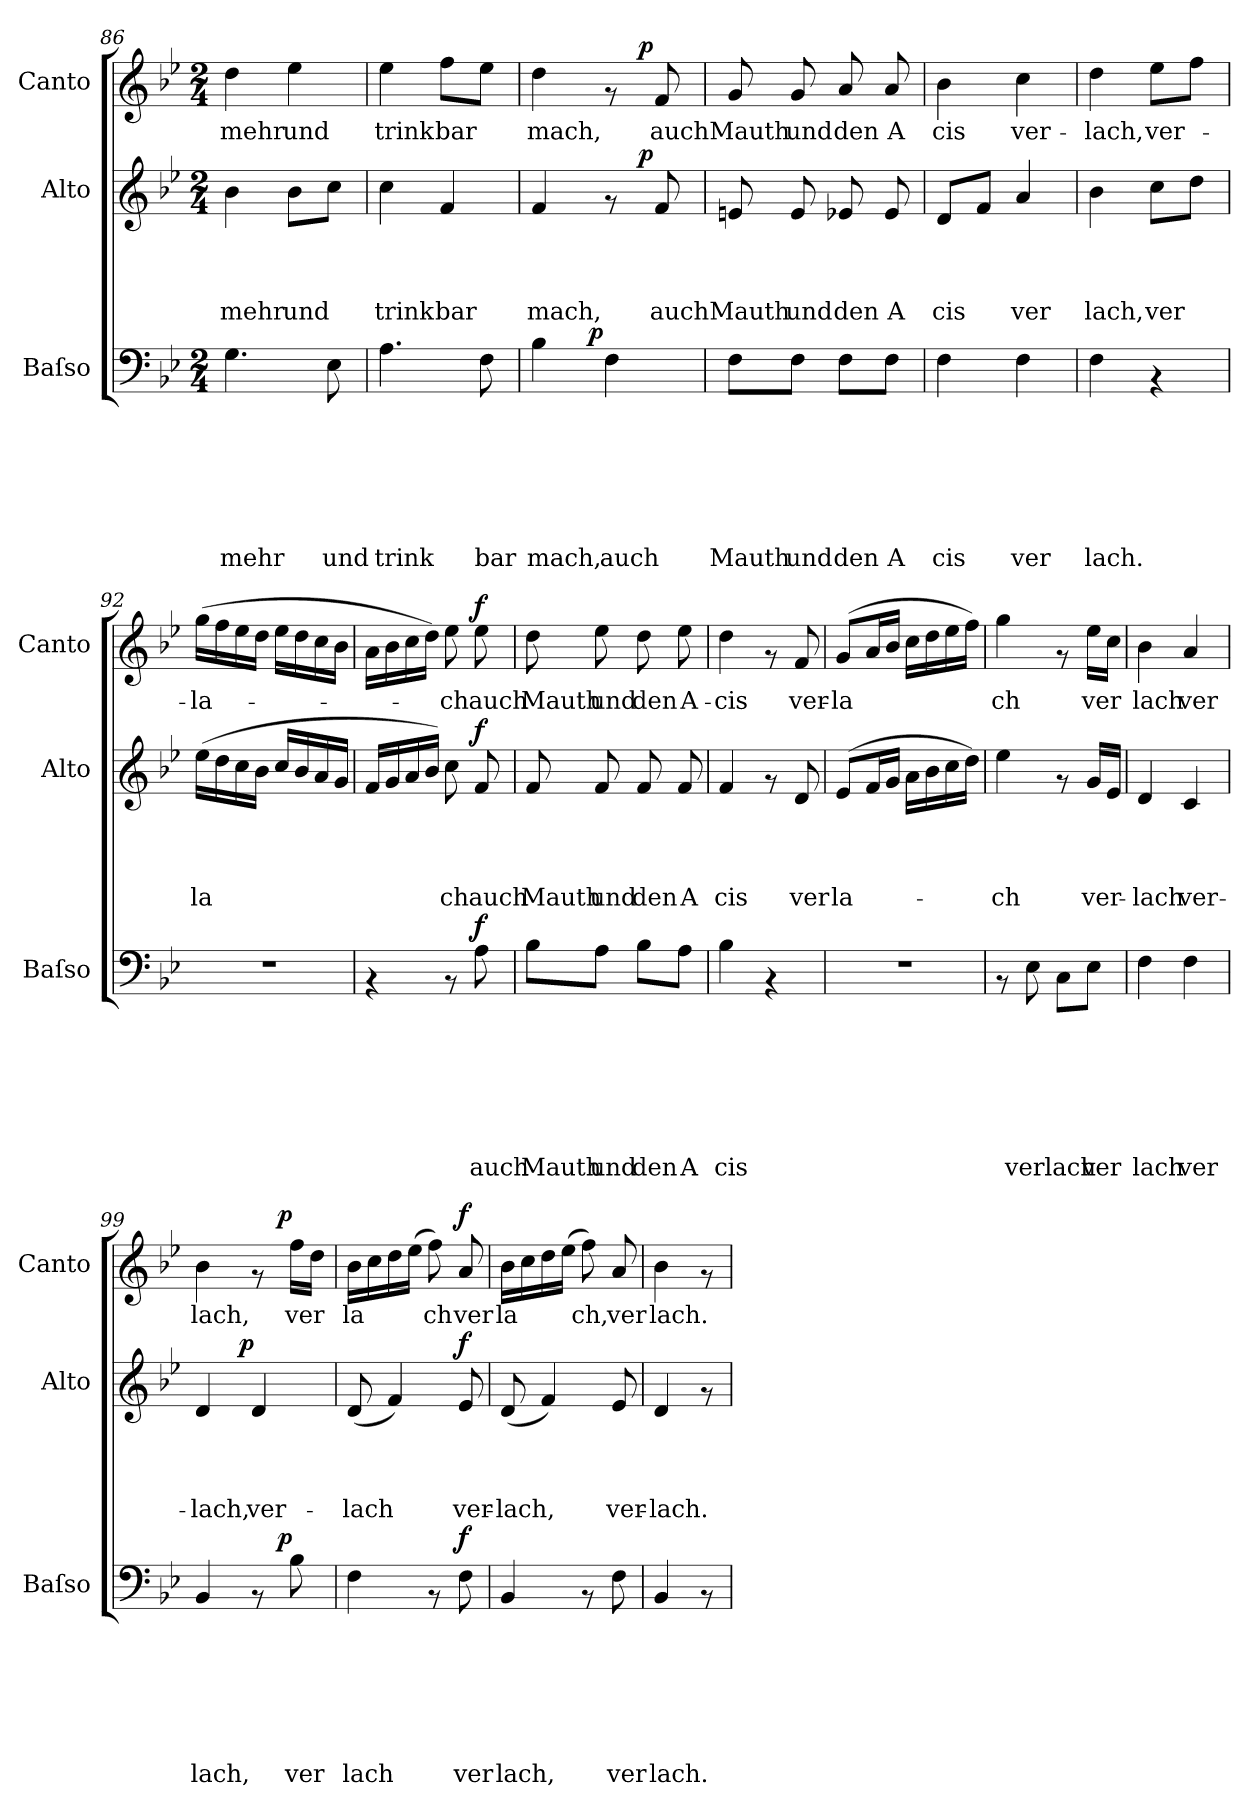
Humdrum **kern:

**kern	**text	**text	**text	**text	**text	**text	**text	**dynam	**kern	**text	**text	**text	**text	**dynam	**kern	**text	**dynam
*part3	*part3	*part3	*part3	*part3	*part3	*part3	*part3	*part3	*part2	*part2	*part2	*part2	*part2	*part2	*part1	*part1	*part1
*staff3	*staff3	*staff3	*staff3	*staff3	*staff3	*staff3	*staff3	*staff3	*staff2	*staff2	*staff2	*staff2	*staff2	*staff2	*staff1	*staff1	*staff1
*I"Baſso	*	*	*	*	*	*	*	*	*I"Alto	*	*	*	*	*	*I"Canto	*	*
*I'Baſso	*	*	*	*	*	*	*	*	*I'Alto	*	*	*	*	*	*I'Canto	*	*
*clefF4	*	*	*	*	*	*	*	*	*clefG2	*	*	*	*	*	*clefG2	*	*
*k[b-e-]	*	*	*	*	*	*	*	*	*k[b-e-]	*	*	*	*	*	*k[b-e-]	*	*
*B-:	*	*	*	*	*	*	*	*	*B-:	*	*	*	*	*	*B-:	*	*
*M2/4	*	*	*	*	*	*	*	*	*M2/4	*	*	*	*	*	*M2/4	*	*
=86	=86	=86	=86	=86	=86	=86	=86	=86	=86	=86	=86	=86	=86	=86	=86	=86	=86
!	!	!	!	!	!	!	!LO:LY:b	!	!	!	!	!	!LO:LY:b	!	!	!LO:LY:b	!
4.G\	.	.	.	.	.	.	mehr	.	4b-\	.	.	.	mehr	.	4dd\	mehr	.
!	!	!	!	!	!	!	!	!	!	!	!	!	!LO:LY:b	!	!	!LO:LY:b	!
.	.	.	.	.	.	.	.	.	8b-\L	.	.	.	und	.	4ee-\	und	.
!	!	!	!	!	!	!	!LO:LY:b	!	!	!	!	!	!	!	!	!	!
8E-\	.	.	.	.	.	.	und	.	8cc\J	.	.	.	.	.	.	.	.
=87	=87	=87	=87	=87	=87	=87	=87	=87	=87	=87	=87	=87	=87	=87	=87	=87	=87
!	!	!	!	!	!	!	!LO:LY:b	!	!	!	!	!	!LO:LY:b	!	!	!LO:LY:b	!
4.A\	.	.	.	.	.	.	trink	.	4cc\	.	.	.	trink	.	4ee-\	trink	.
!	!	!	!	!	!	!	!	!	!	!	!	!	!LO:LY:b	!	!	!LO:LY:b	!
.	.	.	.	.	.	.	.	.	4f/	.	.	.	bar	.	8ff\L	bar	.
!	!	!	!	!	!	!	!LO:LY:b	!	!	!	!	!	!	!	!	!	!
8F\	.	.	.	.	.	.	bar	.	.	.	.	.	.	.	8ee-\J	.	.
=88	=88	=88	=88	=88	=88	=88	=88	=88	=88	=88	=88	=88	=88	=88	=88	=88	=88
!	!	!	!	!	!	!	!LO:LY:b	!	!	!	!	!	!LO:LY:b	!	!	!LO:LY:b	!
*^	*	*	*	*	*	*	*	*	*^	*	*	*	*	*	*^	*	*
4B-\	8..ryy	.	.	.	.	.	.	mach,	.	4f/	4ryy	.	.	.	mach,	.	4dd\	4ryy	mach,	.
!	!	!	!	!	!	!	!	!	!LO:DY:a	!	!	!	!	!	!	!	!	!	!	!
.	4ryy	.	.	.	.	.	.	.	p	.	.	.	.	.	.	.	.	.	.	.
!	!	!	!	!	!	!	!	!LO:LY:b	!	!	!	!	!	!	!	!	!	!	!	!
4F\	.	.	.	.	.	.	.	auch	.	8rf	16.ryy	.	.	.	.	.	8rf	16.ryy	.	.
!	!	!	!	!	!	!	!	!	!	!	!	!	!	!	!	!LO:DY:a	!	!	!	!LO:DY:a
.	.	.	.	.	.	.	.	.	.	.	8ryy	.	.	.	.	p	.	8ryy	.	p
!	!	!	!	!	!	!	!	!	!	!	!	!	!	!	!LO:LY:b	!	!	!	!LO:LY:b	!
.	.	.	.	.	.	.	.	.	.	8f/	.	.	.	.	auch	.	8f/	.	auch	.
.	32ryy	.	.	.	.	.	.	.	.	.	32ryy	.	.	.	.	.	.	32ryy	.	.
=89	=89	=89	=89	=89	=89	=89	=89	=89	=89	=89	=89	=89	=89	=89	=89	=89	=89	=89	=89	=89
!	!	!	!	!	!	!	!	!LO:LY:b	!	!	!	!	!	!	!LO:LY:b	!	!	!	!LO:LY:b	!
*v	*v	*	*	*	*	*	*	*	*	*	*	*	*	*	*	*	*v	*v	*	*
*	*	*	*	*	*	*	*	*	*v	*v	*	*	*	*	*	*	*	*
8F\L	.	.	.	.	.	.	Mauth	.	8en/	.	.	.	Mauth	.	8g/	Mauth	.
!	!	!	!	!	!	!	!LO:LY:b	!	!	!	!	!	!LO:LY:b	!	!	!LO:LY:b	!
8F\J	.	.	.	.	.	.	und	.	8e/	.	.	.	und	.	8g/	und	.
!	!	!	!	!	!	!	!LO:LY:b	!	!	!	!	!	!LO:LY:b	!	!	!LO:LY:b	!
8F\L	.	.	.	.	.	.	den	.	8e-X/	.	.	.	den	.	8a/	den	.
!	!	!	!	!	!	!	!LO:LY:b	!	!	!	!	!	!LO:LY:b	!	!	!LO:LY:b	!
8F\J	.	.	.	.	.	.	A	.	8e-/	.	.	.	A	.	8a/	A	.
!!LO:LB:g=z
=90	=90	=90	=90	=90	=90	=90	=90	=90	=90	=90	=90	=90	=90	=90	=90	=90	=90
!	!	!	!	!	!	!	!LO:LY:b	!	!	!	!	!	!LO:LY:b	!	!	!LO:LY:b	!
4F\	.	.	.	.	.	.	cis	.	8d/L	.	.	.	cis	.	4b-\	cis	.
.	.	.	.	.	.	.	.	.	8f/J	.	.	.	.	.	.	.	.
!	!	!	!	!	!	!	!LO:LY:b	!	!	!	!	!	!LO:LY:b	!	!	!LO:LY:b	!
4F\	.	.	.	.	.	.	ver	.	4a/	.	.	.	ver	.	4cc\	ver-	.
=91	=91	=91	=91	=91	=91	=91	=91	=91	=91	=91	=91	=91	=91	=91	=91	=91	=91
!	!	!	!	!	!	!	!LO:LY:b	!	!	!	!	!	!LO:LY:b	!	!	!LO:LY:b	!
4F\	.	.	.	.	.	.	lach.	.	4b-\	.	.	.	lach,	.	4dd\	-lach,	.
!	!	!	!	!	!	!	!	!	!	!	!	!	!LO:LY:b	!	!	!LO:LY:b	!
4rAA	.	.	.	.	.	.	.	.	8cc\L	.	.	.	ver	.	8ee-\L	ver-	.
.	.	.	.	.	.	.	.	.	8dd\J	.	.	.	.	.	8ff\J	.	.
=92	=92	=92	=92	=92	=92	=92	=92	=92	=92	=92	=92	=92	=92	=92	=92	=92	=92
!	!	!	!	!	!	!	!	!	!	!	!	!	!LO:LY:b	!	!	!LO:LY:b	!
2r	.	.	.	.	.	.	.	.	(>16ee-\LL	.	.	.	la	.	(>16gg\LL	-la-	.
.	.	.	.	.	.	.	.	.	16dd\	.	.	.	.	.	16ff\	.	.
.	.	.	.	.	.	.	.	.	16cc\	.	.	.	.	.	16ee-\	.	.
.	.	.	.	.	.	.	.	.	16b-\JJ	.	.	.	.	.	16dd\JJ	.	.
.	.	.	.	.	.	.	.	.	16cc/LL	.	.	.	.	.	16ee-\LL	.	.
.	.	.	.	.	.	.	.	.	16b-/	.	.	.	.	.	16dd\	.	.
.	.	.	.	.	.	.	.	.	16a/	.	.	.	.	.	16cc\	.	.
.	.	.	.	.	.	.	.	.	16g/JJ	.	.	.	.	.	16b-\JJ	.	.
=93	=93	=93	=93	=93	=93	=93	=93	=93	=93	=93	=93	=93	=93	=93	=93	=93	=93
4rAA	.	.	.	.	.	.	.	.	16f/LL	.	.	.	.	.	16a\LL	.	.
.	.	.	.	.	.	.	.	.	16g/	.	.	.	.	.	16b-\	.	.
.	.	.	.	.	.	.	.	.	16a/	.	.	.	.	.	16cc\	.	.
.	.	.	.	.	.	.	.	.	16b-/JJ)	.	.	.	.	.	16dd\JJ)	.	.
!	!	!	!	!	!	!	!	!	!	!	!	!	!LO:LY:b	!	!	!LO:LY:b	!
8rAA	.	.	.	.	.	.	.	.	8cc\	.	.	.	ch	.	8ee-\	-ch	.
!	!	!	!	!	!	!	!LO:LY:b	!LO:DY:a	!	!	!	!	!LO:LY:b	!LO:DY:a	!	!LO:LY:b	!LO:DY:a
8A\	.	.	.	.	.	.	auch	f	8f/	.	.	.	auch	f	8ee-\	auch	f
=94	=94	=94	=94	=94	=94	=94	=94	=94	=94	=94	=94	=94	=94	=94	=94	=94	=94
!	!	!	!	!	!	!	!LO:LY:b	!	!	!	!	!	!LO:LY:b	!	!	!LO:LY:b	!
8B-\L	.	.	.	.	.	.	Mauth	.	8f/	.	.	.	Mauth	.	8dd\	Mauth	.
!	!	!	!	!	!	!	!LO:LY:b	!	!	!	!	!	!LO:LY:b	!	!	!LO:LY:b	!
8A\J	.	.	.	.	.	.	und	.	8f/	.	.	.	und	.	8ee-\	und	.
!	!	!	!	!	!	!	!LO:LY:b	!	!	!	!	!	!LO:LY:b	!	!	!LO:LY:b	!
8B-\L	.	.	.	.	.	.	den	.	8f/	.	.	.	den	.	8dd\	den	.
!	!	!	!	!	!	!	!LO:LY:b	!	!	!	!	!	!LO:LY:b	!	!	!LO:LY:b	!
8A\J	.	.	.	.	.	.	A	.	8f/	.	.	.	A	.	8ee-\	A-	.
=95	=95	=95	=95	=95	=95	=95	=95	=95	=95	=95	=95	=95	=95	=95	=95	=95	=95
!	!	!	!	!	!	!	!LO:LY:b	!	!	!	!	!	!LO:LY:b	!	!	!LO:LY:b	!
4B-\	.	.	.	.	.	.	cis	.	4f/	.	.	.	cis	.	4dd\	-cis	.
4rAA	.	.	.	.	.	.	.	.	8rf	.	.	.	.	.	8rf	.	.
!	!	!	!	!	!	!	!	!	!	!	!	!	!LO:LY:b	!	!	!LO:LY:b	!
.	.	.	.	.	.	.	.	.	8d/	.	.	.	ver	.	8f/	ver-	.
!!LO:LB:g=z
=96	=96	=96	=96	=96	=96	=96	=96	=96	=96	=96	=96	=96	=96	=96	=96	=96	=96
!	!	!	!	!	!	!	!	!	!	!	!	!	!LO:LY:b	!	!	!LO:LY:b	!
2r	.	.	.	.	.	.	.	.	(>8e-/L	.	.	.	la-	.	(>8g/L	-la	.
.	.	.	.	.	.	.	.	.	16f/L	.	.	.	.	.	16a/L	.	.
.	.	.	.	.	.	.	.	.	16g/JJ	.	.	.	.	.	16b-/JJ	.	.
.	.	.	.	.	.	.	.	.	16a\LL	.	.	.	.	.	16cc\LL	.	.
.	.	.	.	.	.	.	.	.	16b-\	.	.	.	.	.	16dd\	.	.
.	.	.	.	.	.	.	.	.	16cc\	.	.	.	.	.	16ee-\	.	.
.	.	.	.	.	.	.	.	.	16dd\JJ)	.	.	.	.	.	16ff\JJ)	.	.
=97	=97	=97	=97	=97	=97	=97	=97	=97	=97	=97	=97	=97	=97	=97	=97	=97	=97
!	!	!	!	!	!	!	!	!	!	!	!	!	!LO:LY:b	!	!	!LO:LY:b	!
8rAA	.	.	.	.	.	.	.	.	4ee-\	.	.	.	-ch	.	4gg\	ch	.
!	!	!	!	!	!	!	!LO:LY:b	!	!	!	!	!	!	!	!	!	!
8E-\	.	.	.	.	.	.	verlach	.	.	.	.	.	.	.	.	.	.
8C\L	.	.	.	.	.	.	.	.	8rf	.	.	.	.	.	8rf	.	.
!	!	!	!	!	!	!	!LO:LY:b	!	!	!	!	!	!LO:LY:b	!	!	!LO:LY:b	!
8E-\J	.	.	.	.	.	.	ver	.	16g/LL	.	.	.	ver-	.	16ee-\LL	ver	.
.	.	.	.	.	.	.	.	.	16e-/JJ	.	.	.	.	.	16cc\JJ	.	.
=98	=98	=98	=98	=98	=98	=98	=98	=98	=98	=98	=98	=98	=98	=98	=98	=98	=98
!	!	!	!	!	!	!	!LO:LY:b	!	!	!	!	!	!LO:LY:b	!	!	!LO:LY:b	!
4F\	.	.	.	.	.	.	lach	.	4d/	.	.	.	-lach	.	4b-\	lach	.
!	!	!	!	!	!	!	!LO:LY:b	!	!	!	!	!	!LO:LY:b	!	!	!LO:LY:b	!
4F\	.	.	.	.	.	.	ver	.	4c/	.	.	.	ver-	.	4a/	ver	.
=99	=99	=99	=99	=99	=99	=99	=99	=99	=99	=99	=99	=99	=99	=99	=99	=99	=99
!	!	!	!	!	!	!	!LO:LY:b	!	!	!	!	!	!LO:LY:b	!	!	!LO:LY:b	!
*^	*	*	*	*	*	*	*	*	*^	*	*	*	*	*	*^	*	*
4BB-/	4ryy	.	.	.	.	.	.	lach,	.	4d/	8..ryy	.	.	.	-lach,	.	4b-\	4ryy	lach,	.
!	!	!	!	!	!	!	!	!	!	!	!	!	!	!	!	!LO:DY:a	!	!	!	!
.	.	.	.	.	.	.	.	.	.	.	4ryy	.	.	.	.	p	.	.	.	.
!	!	!	!	!	!	!	!	!	!	!	!	!	!	!	!LO:LY:b	!	!	!	!	!
8rAA	16.ryy	.	.	.	.	.	.	.	.	4d/	.	.	.	.	ver-	.	8rf	16.ryy	.	.
!	!	!	!	!	!	!	!	!	!LO:DY:a	!	!	!	!	!	!	!	!	!	!	!LO:DY:a
.	8ryy	.	.	.	.	.	.	.	p	.	.	.	.	.	.	.	.	8ryy	.	p
!	!	!	!	!	!	!	!	!LO:LY:b	!	!	!	!	!	!	!	!	!	!	!LO:LY:b	!
8B-\	.	.	.	.	.	.	.	ver	.	.	.	.	.	.	.	.	16ff\LL	.	ver	.
.	.	.	.	.	.	.	.	.	.	.	.	.	.	.	.	.	16dd\JJ	.	.	.
.	32ryy	.	.	.	.	.	.	.	.	.	32ryy	.	.	.	.	.	.	32ryy	.	.
=100	=100	=100	=100	=100	=100	=100	=100	=100	=100	=100	=100	=100	=100	=100	=100	=100	=100	=100	=100	=100
!	!	!	!	!	!	!	!	!LO:LY:b	!	!	!	!	!	!	!LO:LY:b	!	!	!	!LO:LY:b	!
*v	*v	*	*	*	*	*	*	*	*	*	*	*	*	*	*	*	*v	*v	*	*
*	*	*	*	*	*	*	*	*	*v	*v	*	*	*	*	*	*	*	*
4F\	.	.	.	.	.	.	lach	.	(<8d/	.	.	.	-lach	.	16b-\LL	la	.
.	.	.	.	.	.	.	.	.	.	.	.	.	.	.	16cc\	.	.
.	.	.	.	.	.	.	.	.	4f/)	.	.	.	.	.	16dd\	.	.
.	.	.	.	.	.	.	.	.	.	.	.	.	.	.	(>16ee-\JJ	.	.
!	!	!	!	!	!	!	!	!	!	!	!	!	!	!	!	!LO:LY:b	!
8rAA	.	.	.	.	.	.	.	.	.	.	.	.	.	.	8ff\)	ch	.
!	!	!	!	!	!	!	!LO:LY:b	!LO:DY:a	!	!	!	!	!LO:LY:b	!LO:DY:a	!	!LO:LY:b	!LO:DY:a
8F\	.	.	.	.	.	.	ver	f	8e-/	.	.	.	ver-	f	8a/	ver	f
=101	=101	=101	=101	=101	=101	=101	=101	=101	=101	=101	=101	=101	=101	=101	=101	=101	=101
!	!	!	!	!	!	!	!LO:LY:b	!	!	!	!	!	!LO:LY:b	!	!	!LO:LY:b	!
4BB-/	.	.	.	.	.	.	lach,	.	(<8d/	.	.	.	-lach,	.	16b-\LL	la	.
.	.	.	.	.	.	.	.	.	.	.	.	.	.	.	16cc\	.	.
.	.	.	.	.	.	.	.	.	4f/)	.	.	.	.	.	16dd\	.	.
.	.	.	.	.	.	.	.	.	.	.	.	.	.	.	(>16ee-\JJ	.	.
!	!	!	!	!	!	!	!	!	!	!	!	!	!	!	!	!LO:LY:b	!
8rAA	.	.	.	.	.	.	.	.	.	.	.	.	.	.	8ff\)	ch,	.
!	!	!	!	!	!	!	!LO:LY:b	!	!	!	!	!	!LO:LY:b	!	!	!LO:LY:b	!
8F\	.	.	.	.	.	.	ver	.	8e-/	.	.	.	ver-	.	8a/	ver	.
=102	=102	=102	=102	=102	=102	=102	=102	=102	=102	=102	=102	=102	=102	=102	=102	=102	=102
!	!	!	!	!	!	!	!LO:LY:b	!	!	!	!	!	!LO:LY:b	!	!	!LO:LY:b	!
4BB-/	.	.	.	.	.	.	lach.	.	4d/	.	.	.	-lach.	.	4b-\	lach.	.
8rAA	.	.	.	.	.	.	.	.	8rf	.	.	.	.	.	8rf	.	.
=	=	=	=	=	=	=	=	=	=	=	=	=	=	=	=	=	=
*-	*-	*-	*-	*-	*-	*-	*-	*-	*-	*-	*-	*-	*-	*-	*-	*-	*-
